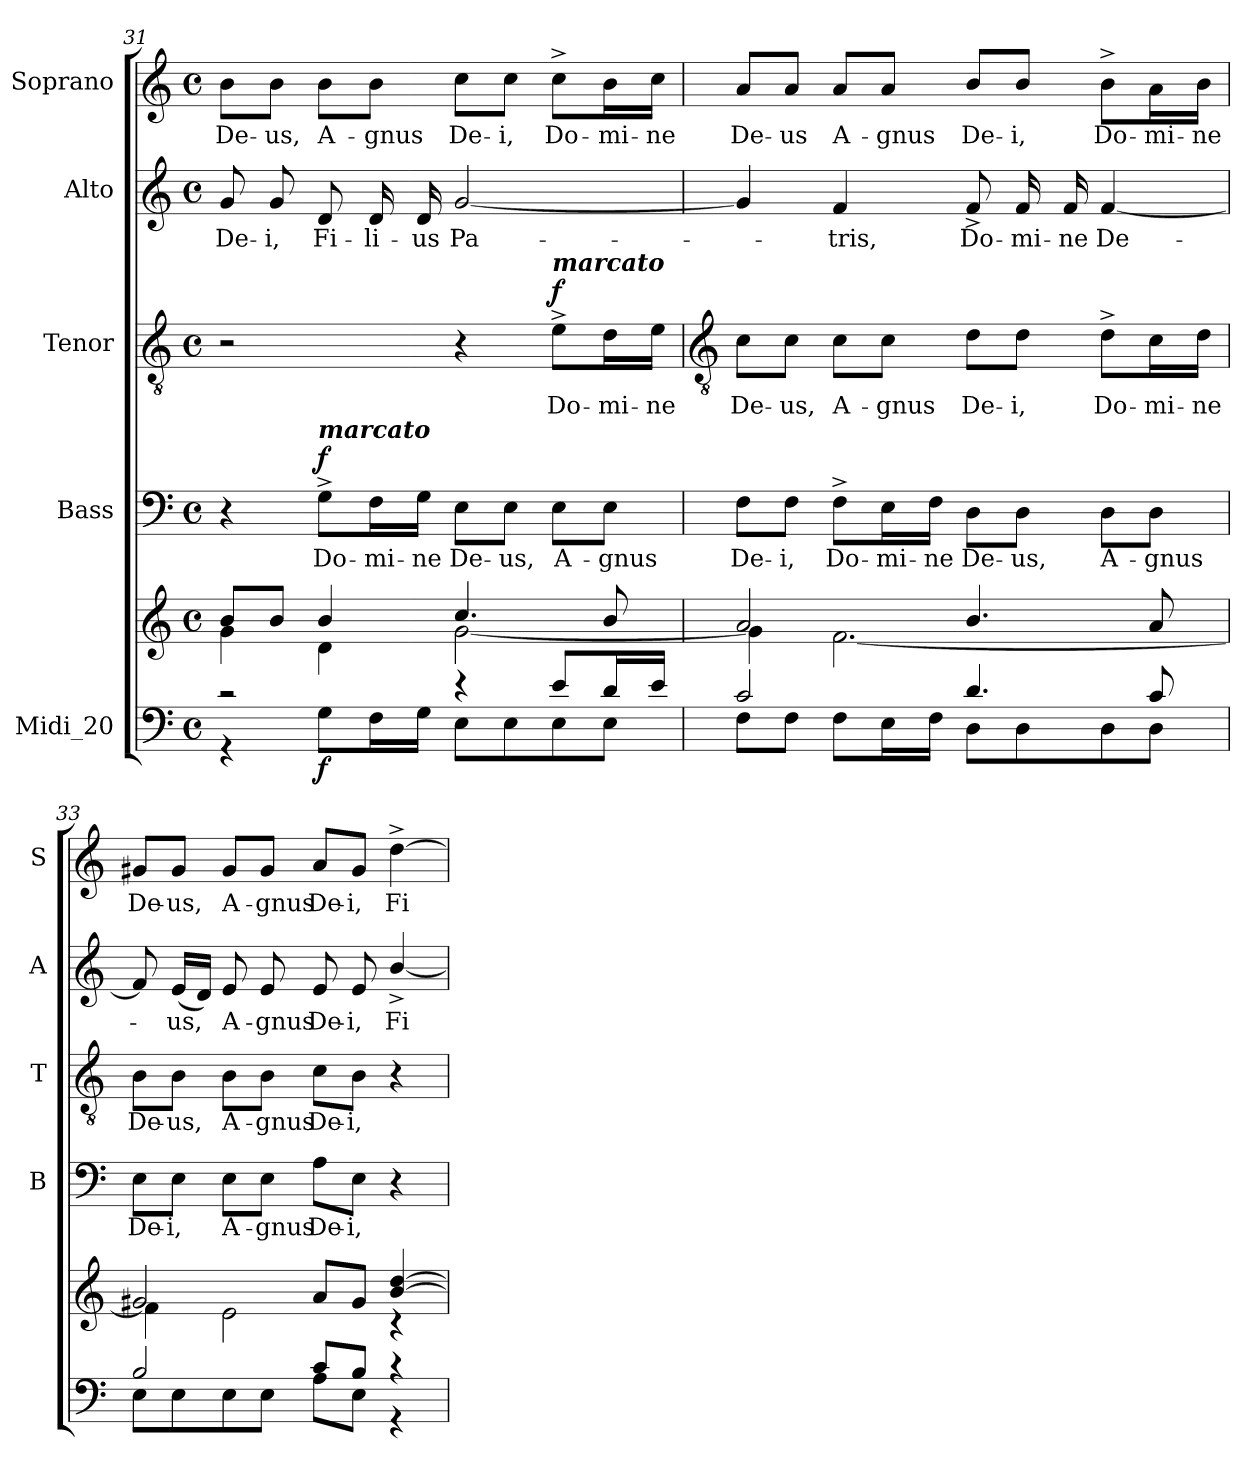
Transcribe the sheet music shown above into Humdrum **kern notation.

**kern	**kern	**dynam	**kern	**text	**dynam	**kern	**text	**dynam	**kern	**text	**kern	**text
*part5	*part5	*part5	*part4	*part4	*part4	*part3	*part3	*part3	*part2	*part2	*part1	*part1
*staff6	*staff5	*staff5/6	*staff4	*staff4	*staff4	*staff3	*staff3	*staff3	*staff2	*staff2	*staff1	*staff1
*I"Midi_20	*	*	*I"Bass	*	*	*I"Tenor	*	*	*I"Alto	*	*I"Soprano	*
*	*	*	*I'B	*	*	*I'T	*	*	*I'A	*	*I'S	*
*clefF4	*clefG2	*	*clefF4	*	*	*clefGv2	*	*	*clefG2	*	*clefG2	*
*k[]	*k[]	*	*k[]	*	*	*k[]	*	*	*k[]	*	*k[]	*
*C:	*C:	*	*C:	*	*	*C:	*	*	*C:	*	*C:	*
*M4/4	*M4/4	*	*M4/4	*	*	*M4/4	*	*	*M4/4	*	*M4/4	*
*met(c)	*met(c)	*	*met(c)	*	*	*met(c)	*	*	*met(c)	*	*met(c)	*
=31	=31	=31	=31	=31	=31	=31	=31	=31	=31	=31	=31	=31
*^	*^	*	*	*	*	*	*	*	*	*	*	*
!	!	!	!	!	!	!	!	!	!	!	!	!LO:LY:b	!	!LO:LY:b
2r	4r	8b/L	4g\	.	4r	.	.	2r	.	.	8g	De-	8b\L	De-
!	!	!	!	!	!	!	!	!	!	!	!	!LO:LY:b	!	!LO:LY:b
.	.	8b/J	.	.	.	.	.	.	.	.	8g	-i,	8b\J	-us,
!	!	!	!	!	!LO:TX:a:Bi:t=marcato	!	!	!	!	!	!	!	!	!
!	!	!	!	!LO:DY:b=2	!	!LO:LY:b	!LO:DY:b	!	!	!	!	!LO:LY:b	!	!LO:LY:b
.	8G\L	4b/	4d\	f	8G^\L	Do-	f	.	.	.	8d	Fi-	8b\L	A-
!	!	!	!	!	!	!LO:LY:b	!	!	!	!	!	!LO:LY:b	!	!LO:LY:b
.	16F\L	.	.	.	16F\L	-mi-	.	.	.	.	16d	-li-	8b\J	-gnus
!	!	!	!	!	!	!LO:LY:b	!	!	!	!	!	!LO:LY:b	!	!
.	16G\JJ	.	.	.	16G\JJ	-ne	.	.	.	.	16d	-us	.	.
!	!	!	!	!	!	!LO:LY:b	!	!	!	!	!	!LO:LY:b	!	!LO:LY:b
4r	8E\L	4.cc/	[2g\	.	8E\L	De-	.	4r	.	.	[2g	Pa-	8cc\L	De-
!	!	!	!	!	!	!LO:LY:b	!	!	!	!	!	!	!	!LO:LY:b
.	8E\	.	.	.	8E\J	-us,	.	.	.	.	.	.	8cc\J	-i,
!	!	!	!	!	!	!	!	!LO:TX:a:Bi:t=marcato	!	!	!	!	!	!
!	!	!	!	!	!	!LO:LY:b	!	!	!LO:LY:b	!LO:DY:b	!	!	!	!LO:LY:b
8e/L	8E\	.	.	.	8E\L	A-	.	8e^\L	Do-	f	.	.	8cc^\L	Do-
!	!	!	!	!	!	!LO:LY:b	!	!	!LO:LY:b	!	!	!	!	!LO:LY:b
16d/L	8E\J	8b/	.	.	8E\J	-gnus	.	16d\L	-mi-	.	.	.	16b\L	-mi-
!	!	!	!	!	!	!	!	!	!LO:LY:b	!	!	!	!	!LO:LY:b
16e/JJ	.	.	.	.	.	.	.	16e\JJ	-ne	.	.	.	16cc\JJ	-ne
!!LO:LB:g=z
=32	=32	=32	=32	=32	=32	=32	=32	=32	=32	=32	=32	=32	=32	=32
*	*	*	*	*	*	*	*	*clefGv2	*	*	*	*	*	*
!	!	!	!	!	!	!LO:LY:b	!	!	!LO:LY:b	!	!	!	!	!LO:LY:b
2c/	8F\L	2a/	4g\]	.	8F\L	De-	.	8c\L	De-	.	4g]	.	8a/L	De-
!	!	!	!	!	!	!LO:LY:b	!	!	!LO:LY:b	!	!	!	!	!LO:LY:b
.	8F\J	.	.	.	8F\J	-i,	.	8c\J	-us,	.	.	.	8a/J	-us
!	!	!	!	!	!	!LO:LY:b	!	!	!LO:LY:b	!	!	!LO:LY:b	!	!LO:LY:b
.	8F\L	.	[2.f\	.	8F^\L	Do-	.	8c\L	A-	.	4f	tris,	8a/L	A-
!	!	!	!	!	!	!LO:LY:b	!	!	!LO:LY:b	!	!	!	!	!LO:LY:b
.	16E\L	.	.	.	16E\L	-mi-	.	8c\J	-gnus	.	.	.	8a/J	-gnus
!	!	!	!	!	!	!LO:LY:b	!	!	!	!	!	!	!	!
.	16F\JJ	.	.	.	16F\JJ	-ne	.	.	.	.	.	.	.	.
!	!	!	!	!	!	!LO:LY:b	!	!	!LO:LY:b	!	!	!LO:LY:b	!	!LO:LY:b
4.d/	8D\L	4.b/	.	.	8D\L	De-	.	8d\L	De-	.	8f^	Do-	8b/L	De-
!	!	!	!	!	!	!LO:LY:b	!	!	!LO:LY:b	!	!	!LO:LY:b	!	!LO:LY:b
.	8D\	.	.	.	8D\J	-us,	.	8d\J	-i,	.	16f	-mi-	8b/J	-i,
!	!	!	!	!	!	!	!	!	!	!	!	!LO:LY:b	!	!
.	.	.	.	.	.	.	.	.	.	.	16f	-ne	.	.
!	!	!	!	!	!	!LO:LY:b	!	!	!LO:LY:b	!	!	!LO:LY:b	!	!LO:LY:b
.	8D\	.	.	.	8D\L	A-	.	8d^\L	Do-	.	[4f	De-	8b^\L	Do-
!	!	!	!	!	!	!LO:LY:b	!	!	!LO:LY:b	!	!	!	!	!LO:LY:b
8c/	8D\J	8a/	.	.	8D\J	-gnus	.	16c\L	-mi-	.	.	.	16a\L	-mi-
!	!	!	!	!	!	!	!	!	!LO:LY:b	!	!	!	!	!LO:LY:b
.	.	.	.	.	.	.	.	16d\JJ	-ne	.	.	.	16b\JJ	-ne
=33	=33	=33	=33	=33	=33	=33	=33	=33	=33	=33	=33	=33	=33	=33
!	!	!	!	!	!	!LO:LY:b	!	!	!LO:LY:b	!	!	!	!	!LO:LY:b
2B/	8E\L	2g#X/	4f\]	.	8E\L	De-	.	8B\L	De-	.	8f]	.	8g#X/L	De-
!	!	!	!	!	!	!LO:LY:b	!	!	!LO:LY:b	!	!	!LO:LY:b	!	!LO:LY:b
.	8E\	.	.	.	8E\J	-i,	.	8B\J	-us,	.	(<16eLL	us,	8g#/J	-us,
.	.	.	.	.	.	.	.	.	.	.	16dJJ)	.	.	.
!	!	!	!	!	!	!LO:LY:b	!	!	!LO:LY:b	!	!	!LO:LY:b	!	!LO:LY:b
.	8E\	.	2e\	.	8E\L	A-	.	8B\L	A-	.	8e	A-	8g#/L	A-
!	!	!	!	!	!	!LO:LY:b	!	!	!LO:LY:b	!	!	!LO:LY:b	!	!LO:LY:b
.	8E\J	.	.	.	8E\J	-gnus	.	8B\J	-gnus	.	8e	-gnus	8g#/J	-gnus
!	!	!	!	!	!	!LO:LY:b	!	!	!LO:LY:b	!	!	!LO:LY:b	!	!LO:LY:b
8c/L	8A\L	8a/L	.	.	8A\L	De-	.	8c\L	De-	.	8e	De-	8a/L	De-
!	!	!	!	!	!	!LO:LY:b	!	!	!LO:LY:b	!	!	!LO:LY:b	!	!LO:LY:b
8B/J	8E\J	8g#/J	.	.	8E\J	-i,	.	8B\J	-i,	.	8e	-i,	8g#/J	-i,
!	!	!	!	!	!	!	!	!	!	!	!	!LO:LY:b	!	!LO:LY:b
4r	4r	[4b/ [4dd/	4r	.	4r	.	.	4r	.	.	[4b^/	Fi-	[4dd^	Fi-
*v	*v	*	*	*	*	*	*	*	*	*	*	*	*	*
*	*v	*v	*	*	*	*	*	*	*	*	*	*	*
=	=	=	=	=	=	=	=	=	=	=	=	=
*-	*-	*-	*-	*-	*-	*-	*-	*-	*-	*-	*-	*-
